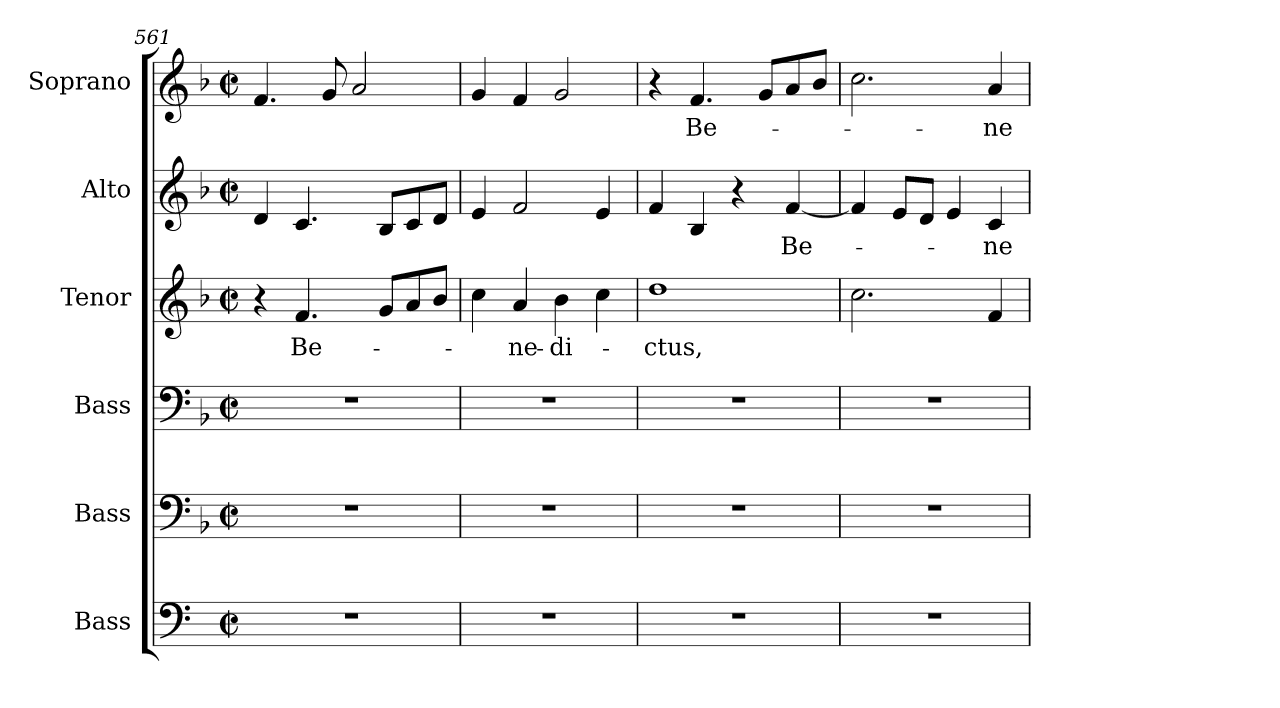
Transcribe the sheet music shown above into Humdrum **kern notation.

**kern	**kern	**kern	**kern	**text	**kern	**text	**kern	**text
*part6	*part5	*part4	*part3	*part3	*part2	*part2	*part1	*part1
*staff6	*staff5	*staff4	*staff3	*staff3	*staff2	*staff2	*staff1	*staff1
*I"Bass	*I"Bass	*I"Bass	*I"Tenor	*	*I"Alto	*	*I"Soprano	*
*I'B.	*I'B.	*I'B.	*I'T.	*	*I'A.	*	*I'S.	*
*clefF4	*clefF4	*clefF4	*clefG2	*	*clefG2	*	*clefG2	*
*	*	*	*ITrd7c12	*	*ITrd7c12	*	*	*
*k[]	*k[b-]	*k[b-]	*k[b-]	*	*k[b-]	*	*k[b-]	*
*C:	*F:	*F:	*F:	*	*F:	*	*F:	*
*M2/2	*M2/2	*M2/2	*M2/2	*	*M2/2	*	*M2/2	*
*met(c|)	*met(c|)	*met(c|)	*met(c|)	*	*met(c|)	*	*met(c|)	*
=561	=561	=561	=561	=561	=561	=561	=561	=561
1r	1r	1r	4r	.	4Di/	.	4.fi/	.
!	!	!	!	!LO:LY:b:color=#000000	!	!	!	!
.	.	.	4.Fi/	Be-	4.Ci/	.	.	.
.	.	.	.	.	.	.	8gi/	.
.	.	.	.	.	.	.	2ai/	.
.	.	.	8Gi/L	.	8BB-i/L	.	.	.
.	.	.	8Ai/	.	8Ci/	.	.	.
.	.	.	8B-i/J	.	8Di/J	.	.	.
=562	=562	=562	=562	=562	=562	=562	=562	=562
1r	1r	1r	4ci\	.	4Ei/	.	4gi/	.
!	!	!	!	!LO:LY:b:color=#000000	!	!	!	!
.	.	.	4Ai/	-ne-	2Fi/	.	4fi/	.
!	!	!	!	!LO:LY:b:color=#000000	!	!	!	!
.	.	.	4B-i\	-di-	.	.	2gi/	.
.	.	.	4ci\	.	4Ei/	.	.	.
=563	=563	=563	=563	=563	=563	=563	=563	=563
!	!	!	!	!LO:LY:b:color=#000000	!	!	!	!
1r	1r	1r	1di	-ctus,	4Fi/	.	4r	.
!	!	!	!	!	!	!	!	!LO:LY:b:color=#000000
.	.	.	.	.	4BB-i/	.	4.fi/	Be-
.	.	.	.	.	4r	.	.	.
.	.	.	.	.	.	.	8gi/L	.
!	!	!	!	!	!	!LO:LY:b:color=#000000	!	!
.	.	.	.	.	[4Fi/	Be-	8ai/	.
.	.	.	.	.	.	.	8b-i/J	.
!!LO:LB:g=z
=564	=564	=564	=564	=564	=564	=564	=564	=564
1r	1r	1r	2.ci\	.	4Fi/]	.	2.cci\	.
.	.	.	.	.	8Ei/L	.	.	.
.	.	.	.	.	8Di/J	.	.	.
.	.	.	.	.	4Ei/	.	.	.
!	!	!	!	!	!	!LO:LY:b:color=#000000	!	!
!	!	!	!	!	!	!	!	!LO:LY:b:color=#000000
.	.	.	4Fi/	.	4Ci/	-ne-	4ai/	-ne-
=	=	=	=	=	=	=	=	=
*-	*-	*-	*-	*-	*-	*-	*-	*-
